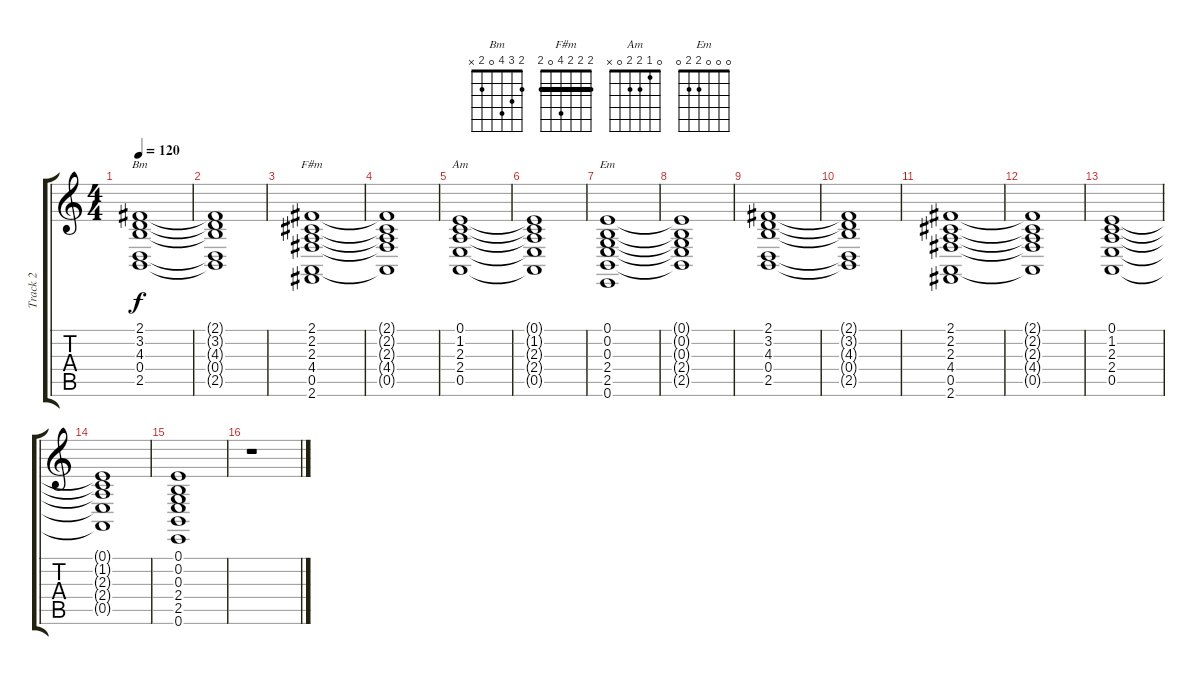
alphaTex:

\track ("Track 2" "Track 2") {instrument reedorgan}
\staff {score tabs}
\tuning (E4 B3 G3 D3 A2 E2) {hide}
\chord ("Bm" 2 3 4 0 2 x)
\chord ("F#m" 2 2 2 4 0 2) {barre 2}
\chord ("Am" 0 1 2 2 0 x)
\chord ("Em" 0 0 0 2 2 0)
\ts (4 4)
\tempo 120
\clef g2
\ks c
(2.1 3.2 4.3 0.4 2.5).1{ch "Bm" dy f} |
(2.1{t} 3.2{t} 4.3{t} 0.4{t} 2.5{t}).1 |
(2.1 2.2 2.3 4.4 0.5 2.6).1{ch "F#m"} |
(2.1{t} 2.2{t} 2.3{t} 4.4{t} 0.5{t}).1 |
(0.1 1.2 2.3 2.4 0.5).1{ch "Am"} |
(0.1{t} 1.2{t} 2.3{t} 2.4{t} 0.5{t}).1 |
(0.1 0.2 0.3 2.4 2.5 0.6).1{ch "Em"} |
(0.1{t} 0.2{t} 0.3{t} 2.4{t} 2.5{t}).1 |
(2.1 3.2 4.3 0.4 2.5).1 |
(2.1{t} 3.2{t} 4.3{t} 0.4{t} 2.5{t}).1 |
(2.1 2.2 2.3 4.4 0.5 2.6).1 |
(2.1{t} 2.2{t} 2.3{t} 4.4{t} 0.5{t}).1 |
(0.1 1.2 2.3 2.4 0.5).1 |
(0.1{t} 1.2{t} 2.3{t} 2.4{t} 0.5{t}).1 |
(0.1 0.2 0.3 2.4 2.5 0.6).1 |
r.1
